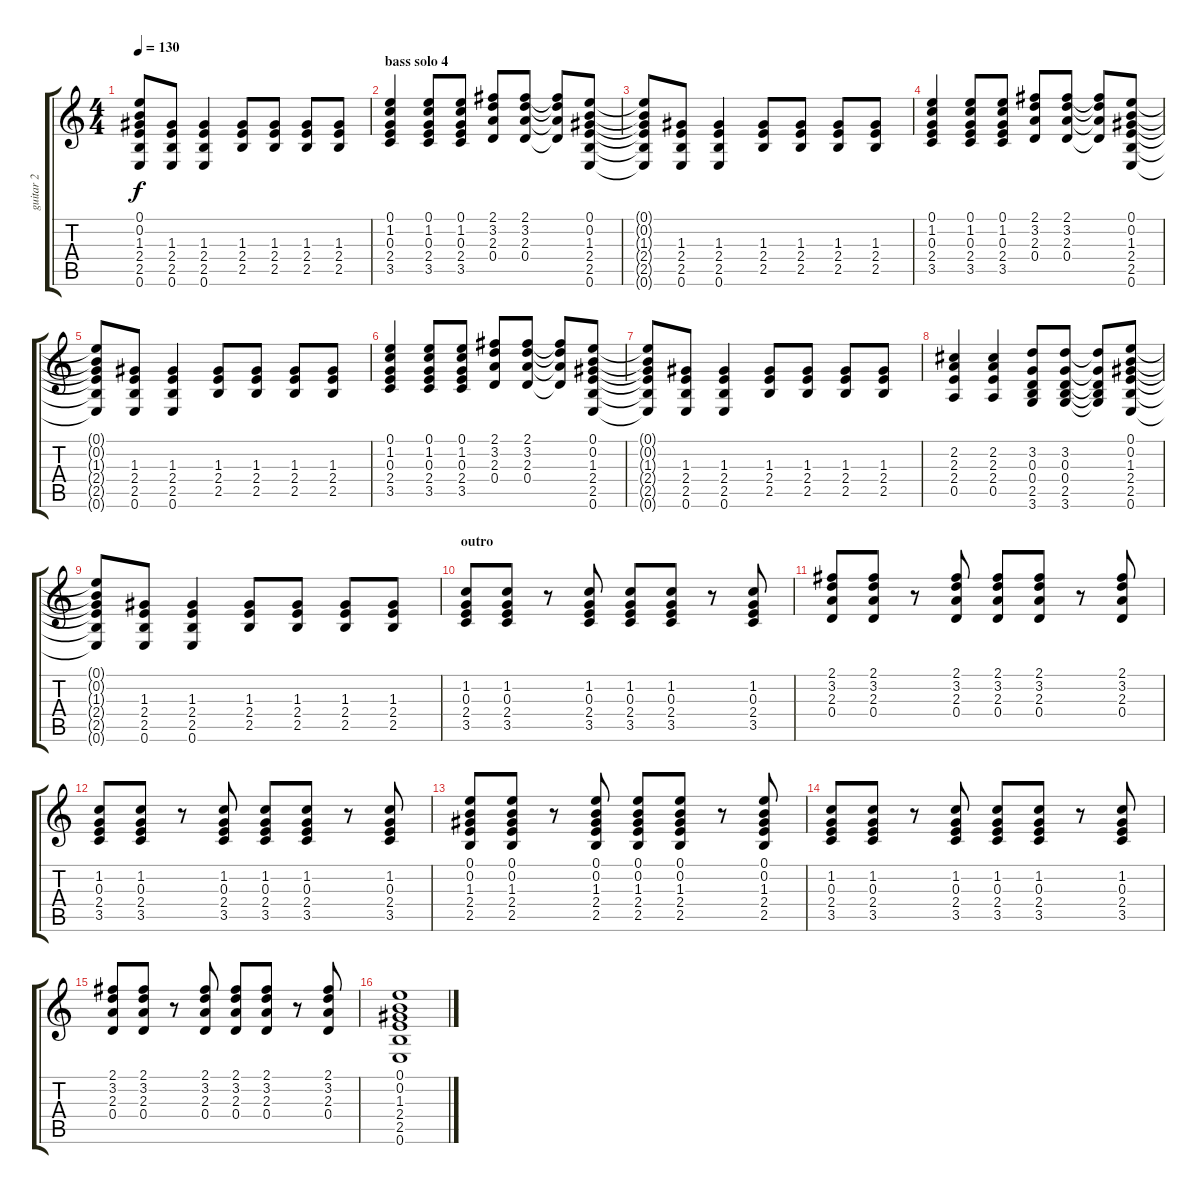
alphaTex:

\track ("guitar 2" "guitar 2") {instrument distortionguitar}
\staff {score tabs}
\tuning (E4 B3 G3 D3 A2 E2) {hide}
\ts (4 4)
\tempo 130
\clef g2
\ks c
(0.1{t} 0.2{t} 1.3{t} 2.4{t} 2.5{t} 0.6{t}).8{dy f} (1.3 2.4 2.5 0.6).8 (1.3 2.4 2.5 0.6).4 (1.3 2.4 2.5).8 (1.3 2.4 2.5).8 (1.3 2.4 2.5).8 (1.3 2.4 2.5).8 |
\section ("" "bass solo 4")
(0.1 1.2 0.3 2.4 3.5).4 (0.1 1.2 0.3 2.4 3.5).8 (0.1 1.2 0.3 2.4 3.5).8 (2.1 3.2 2.3 0.4).8 (2.1 3.2 2.3 0.4).8 (2.1{t} 3.2{t} 2.3{t} 0.4{t}).8 (0.1 0.2 1.3 2.4 2.5 0.6).8 |
(0.1{t} 0.2{t} 1.3{t} 2.4{t} 2.5{t} 0.6{t}).8 (1.3 2.4 2.5 0.6).8 (1.3 2.4 2.5 0.6).4 (1.3 2.4 2.5).8 (1.3 2.4 2.5).8 (1.3 2.4 2.5).8 (1.3 2.4 2.5).8 |
(0.1 1.2 0.3 2.4 3.5).4 (0.1 1.2 0.3 2.4 3.5).8 (0.1 1.2 0.3 2.4 3.5).8 (2.1 3.2 2.3 0.4).8 (2.1 3.2 2.3 0.4).8 (2.1{t} 3.2{t} 2.3{t} 0.4{t}).8 (0.1 0.2 1.3 2.4 2.5 0.6).8 |
(0.1{t} 0.2{t} 1.3{t} 2.4{t} 2.5{t} 0.6{t}).8 (1.3 2.4 2.5 0.6).8 (1.3 2.4 2.5 0.6).4 (1.3 2.4 2.5).8 (1.3 2.4 2.5).8 (1.3 2.4 2.5).8 (1.3 2.4 2.5).8 |
(0.1 1.2 0.3 2.4 3.5).4 (0.1 1.2 0.3 2.4 3.5).8 (0.1 1.2 0.3 2.4 3.5).8 (2.1 3.2 2.3 0.4).8 (2.1 3.2 2.3 0.4).8 (2.1{t} 3.2{t} 2.3{t} 0.4{t}).8 (0.1 0.2 1.3 2.4 2.5 0.6).8 |
(0.1{t} 0.2{t} 1.3{t} 2.4{t} 2.5{t} 0.6{t}).8 (1.3 2.4 2.5 0.6).8 (1.3 2.4 2.5 0.6).4 (1.3 2.4 2.5).8 (1.3 2.4 2.5).8 (1.3 2.4 2.5).8 (1.3 2.4 2.5).8 |
(2.2 2.3 2.4 0.5).4 (2.2 2.3 2.4 0.5).4 (3.2 0.3 0.4 2.5 3.6).8 (3.2 0.3 0.4 2.5 3.6).8 (3.2{t} 0.3{t} 0.4{t} 2.5{t} 3.6{t}).8 (0.1 0.2 1.3 2.4 2.5 0.6).8 |
(0.1{t} 0.2{t} 1.3{t} 2.4{t} 2.5{t} 0.6{t}).8 (1.3 2.4 2.5 0.6).8 (1.3 2.4 2.5 0.6).4 (1.3 2.4 2.5).8 (1.3 2.4 2.5).8 (1.3 2.4 2.5).8 (1.3 2.4 2.5).8 |
\section ("" "outro")
(1.2 0.3 2.4 3.5).8{instrument acousticguitarsteel} (1.2 0.3 2.4 3.5).8 r.8 (1.2 0.3 2.4 3.5).8 (1.2 0.3 2.4 3.5).8 (1.2 0.3 2.4 3.5).8 r.8 (1.2 0.3 2.4 3.5).8 |
(2.1 3.2 2.3 0.4).8 (2.1 3.2 2.3 0.4).8 r.8 (2.1 3.2 2.3 0.4).8 (2.1 3.2 2.3 0.4).8 (2.1 3.2 2.3 0.4).8 r.8 (2.1 3.2 2.3 0.4).8 |
(1.2 0.3 2.4 3.5).8 (1.2 0.3 2.4 3.5).8 r.8 (1.2 0.3 2.4 3.5).8 (1.2 0.3 2.4 3.5).8 (1.2 0.3 2.4 3.5).8 r.8 (1.2 0.3 2.4 3.5).8 |
(0.1 0.2 1.3 2.4 2.5).8 (0.1 0.2 1.3 2.4 2.5).8 r.8 (0.1 0.2 1.3 2.4 2.5).8 (0.1 0.2 1.3 2.4 2.5).8 (0.1 0.2 1.3 2.4 2.5).8 r.8 (0.1 0.2 1.3 2.4 2.5).8 |
(1.2 0.3 2.4 3.5).8 (1.2 0.3 2.4 3.5).8 r.8 (1.2 0.3 2.4 3.5).8 (1.2 0.3 2.4 3.5).8 (1.2 0.3 2.4 3.5).8 r.8 (1.2 0.3 2.4 3.5).8 |
(2.1 3.2 2.3 0.4).8 (2.1 3.2 2.3 0.4).8 r.8 (2.1 3.2 2.3 0.4).8 (2.1 3.2 2.3 0.4).8 (2.1 3.2 2.3 0.4).8 r.8 (2.1 3.2 2.3 0.4).8 |
(0.1 0.2 1.3 2.4 2.5 0.6).1
